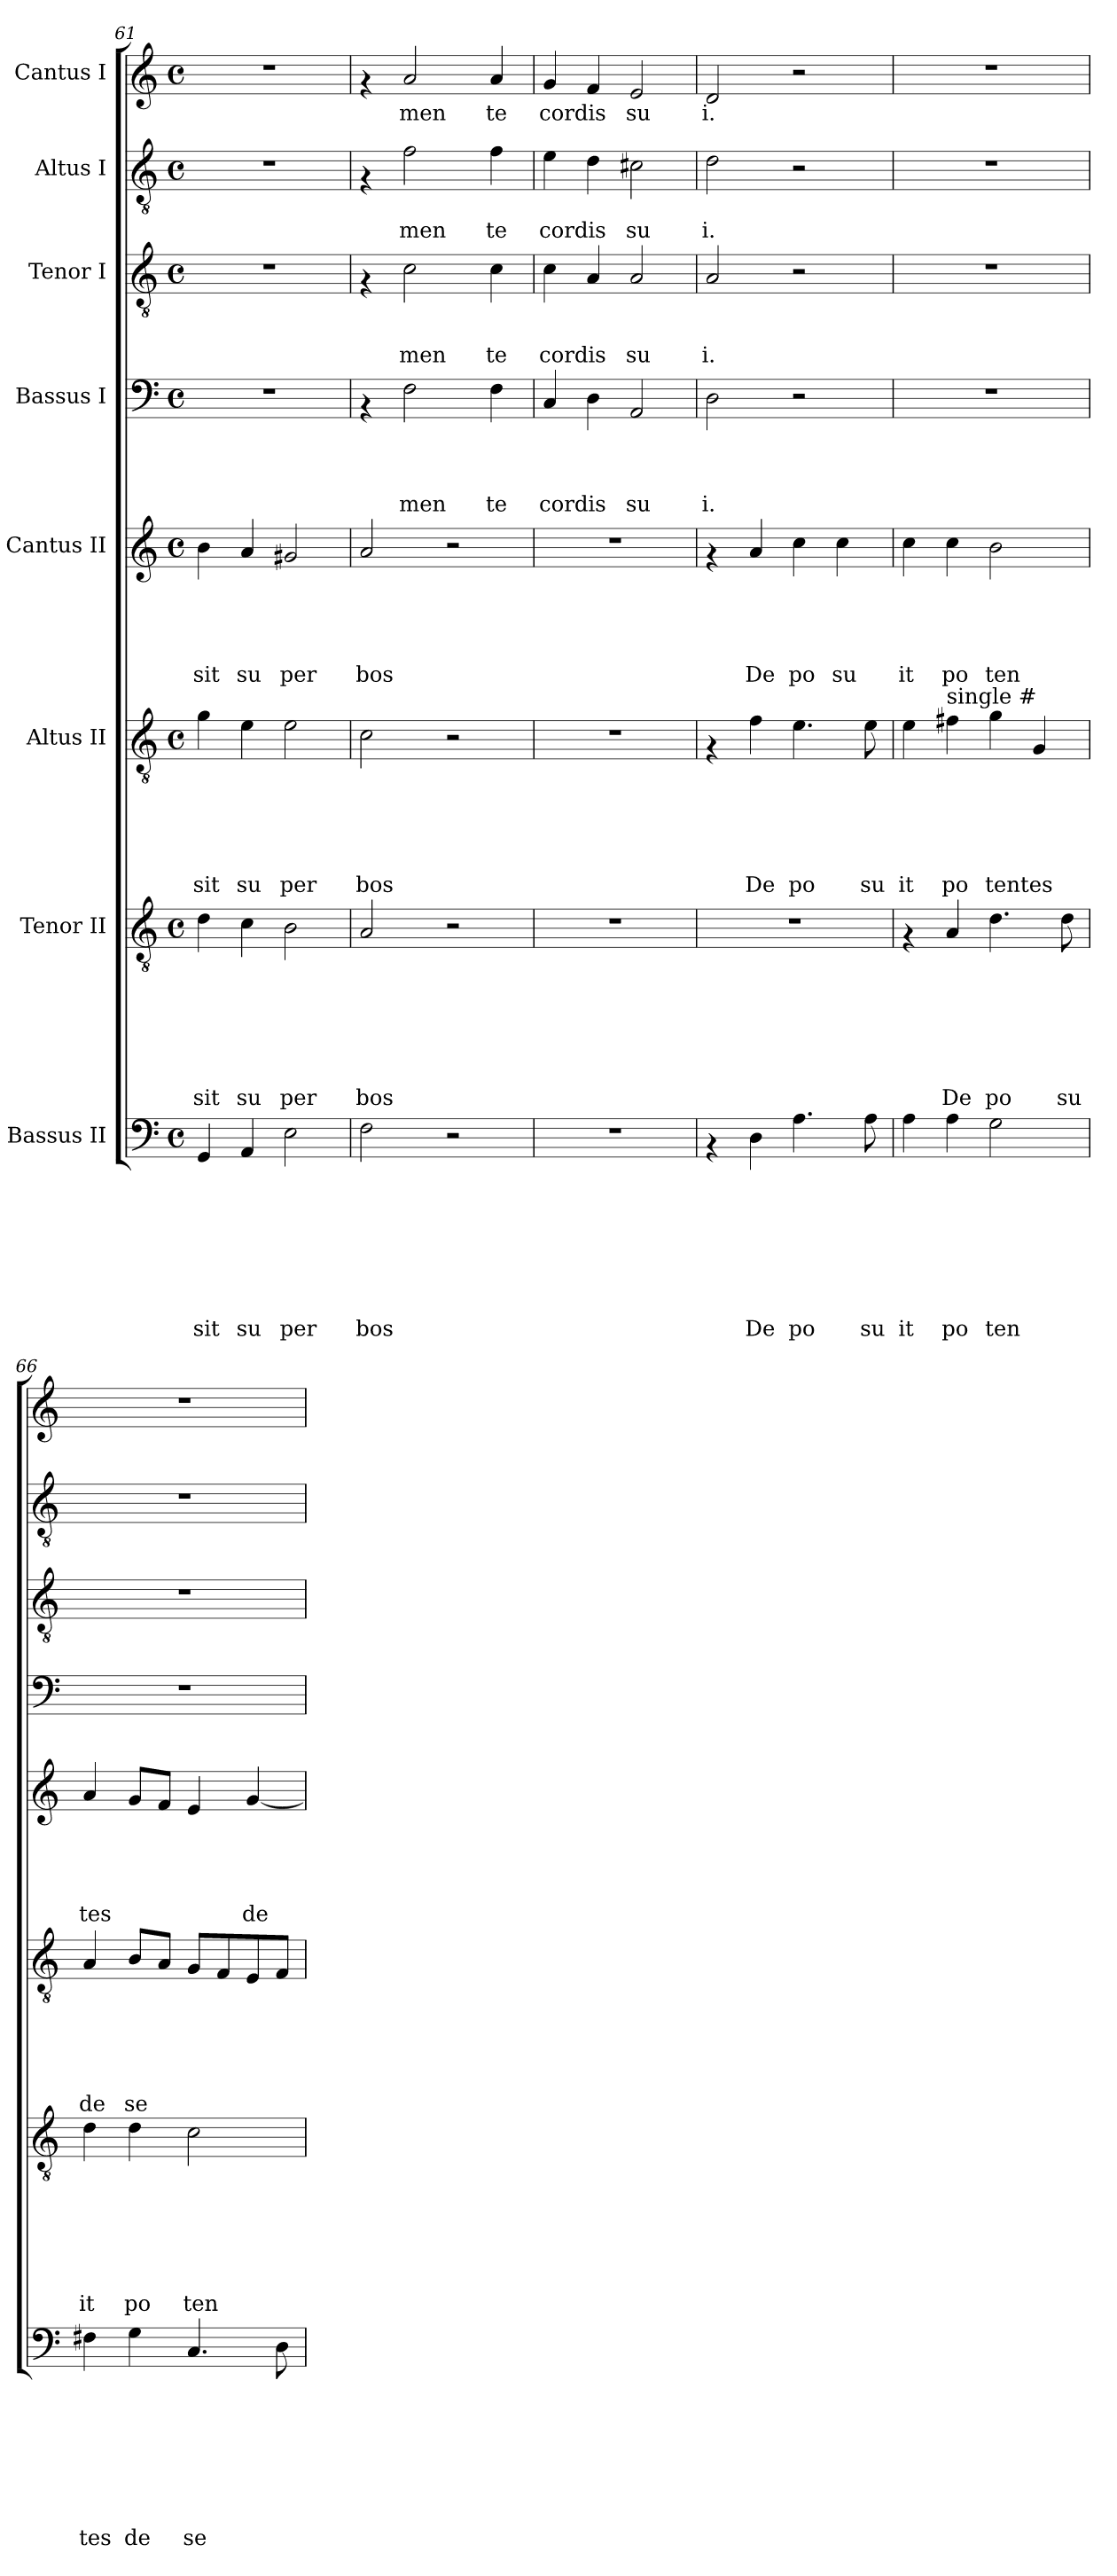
**kern	**text	**text	**text	**text	**text	**text	**text	**text	**kern	**text	**text	**text	**text	**text	**text	**text	**kern	**text	**text	**text	**text	**text	**text	**kern	**text	**text	**text	**text	**text	**kern	**text	**text	**text	**text	**kern	**text	**text	**text	**kern	**text	**text	**kern	**text
*part8	*part8	*part8	*part8	*part8	*part8	*part8	*part8	*part8	*part7	*part7	*part7	*part7	*part7	*part7	*part7	*part7	*part6	*part6	*part6	*part6	*part6	*part6	*part6	*part5	*part5	*part5	*part5	*part5	*part5	*part4	*part4	*part4	*part4	*part4	*part3	*part3	*part3	*part3	*part2	*part2	*part2	*part1	*part1
*staff8	*staff8	*staff8	*staff8	*staff8	*staff8	*staff8	*staff8	*staff8	*staff7	*staff7	*staff7	*staff7	*staff7	*staff7	*staff7	*staff7	*staff6	*staff6	*staff6	*staff6	*staff6	*staff6	*staff6	*staff5	*staff5	*staff5	*staff5	*staff5	*staff5	*staff4	*staff4	*staff4	*staff4	*staff4	*staff3	*staff3	*staff3	*staff3	*staff2	*staff2	*staff2	*staff1	*staff1
*I"Bassus II	*	*	*	*	*	*	*	*	*I"Tenor II	*	*	*	*	*	*	*	*I"Altus II	*	*	*	*	*	*	*I"Cantus II	*	*	*	*	*	*I"Bassus I	*	*	*	*	*I"Tenor I	*	*	*	*I"Altus I	*	*	*I"Cantus I	*
*clefF4	*	*	*	*	*	*	*	*	*clefGv2	*	*	*	*	*	*	*	*clefGv2	*	*	*	*	*	*	*clefG2	*	*	*	*	*	*clefF4	*	*	*	*	*clefGv2	*	*	*	*clefGv2	*	*	*clefG2	*
*k[]	*	*	*	*	*	*	*	*	*k[]	*	*	*	*	*	*	*	*k[]	*	*	*	*	*	*	*k[]	*	*	*	*	*	*k[]	*	*	*	*	*k[]	*	*	*	*k[]	*	*	*k[]	*
*C:	*	*	*	*	*	*	*	*	*C:	*	*	*	*	*	*	*	*C:	*	*	*	*	*	*	*C:	*	*	*	*	*	*C:	*	*	*	*	*C:	*	*	*	*C:	*	*	*C:	*
*M4/4	*	*	*	*	*	*	*	*	*M4/4	*	*	*	*	*	*	*	*M4/4	*	*	*	*	*	*	*M4/4	*	*	*	*	*	*M4/4	*	*	*	*	*M4/4	*	*	*	*M4/4	*	*	*M4/4	*
*met(c)	*	*	*	*	*	*	*	*	*met(c)	*	*	*	*	*	*	*	*met(c)	*	*	*	*	*	*	*met(c)	*	*	*	*	*	*met(c)	*	*	*	*	*met(c)	*	*	*	*met(c)	*	*	*met(c)	*
=61	=61	=61	=61	=61	=61	=61	=61	=61	=61	=61	=61	=61	=61	=61	=61	=61	=61	=61	=61	=61	=61	=61	=61	=61	=61	=61	=61	=61	=61	=61	=61	=61	=61	=61	=61	=61	=61	=61	=61	=61	=61	=61	=61
!	!	!	!	!	!	!	!	!LO:LY:b	!	!	!	!	!	!	!	!LO:LY:b	!	!	!	!	!	!	!LO:LY:b	!	!	!	!	!	!LO:LY:b	!	!	!	!	!	!	!	!	!	!	!	!	!	!
4GG/	.	.	.	.	.	.	.	sit	4d\	.	.	.	.	.	.	sit	4g\	.	.	.	.	.	sit	4b\	.	.	.	.	sit	1r	.	.	.	.	1r	.	.	.	1r	.	.	1r	.
!	!	!	!	!	!	!	!	!LO:LY:b	!	!	!	!	!	!	!	!LO:LY:b	!	!	!	!	!	!	!LO:LY:b	!	!	!	!	!	!LO:LY:b	!	!	!	!	!	!	!	!	!	!	!	!	!	!
4AA/	.	.	.	.	.	.	.	su	4c\	.	.	.	.	.	.	su	4e\	.	.	.	.	.	su	4a/	.	.	.	.	su	.	.	.	.	.	.	.	.	.	.	.	.	.	.
!	!	!	!	!	!	!	!	!LO:LY:b	!	!	!	!	!	!	!	!LO:LY:b	!	!	!	!	!	!	!LO:LY:b	!	!	!	!	!	!LO:LY:b	!	!	!	!	!	!	!	!	!	!	!	!	!	!
2E\	.	.	.	.	.	.	.	per	2B\	.	.	.	.	.	.	per	2e\	.	.	.	.	.	per	2g#X/	.	.	.	.	per	.	.	.	.	.	.	.	.	.	.	.	.	.	.
=62	=62	=62	=62	=62	=62	=62	=62	=62	=62	=62	=62	=62	=62	=62	=62	=62	=62	=62	=62	=62	=62	=62	=62	=62	=62	=62	=62	=62	=62	=62	=62	=62	=62	=62	=62	=62	=62	=62	=62	=62	=62	=62	=62
!	!	!	!	!	!	!	!	!LO:LY:b	!	!	!	!	!	!	!	!LO:LY:b	!	!	!	!	!	!	!LO:LY:b	!	!	!	!	!	!LO:LY:b	!	!	!	!	!	!	!	!	!	!	!	!	!	!
2F\	.	.	.	.	.	.	.	bos	2A/	.	.	.	.	.	.	bos	2c\	.	.	.	.	.	bos	2a/	.	.	.	.	bos	4rAA	.	.	.	.	4rF	.	.	.	4rF	.	.	4rf	.
!	!	!	!	!	!	!	!	!	!	!	!	!	!	!	!	!	!	!	!	!	!	!	!	!	!	!	!	!	!	!	!	!	!	!LO:LY:b	!	!	!	!LO:LY:b	!	!	!LO:LY:b	!	!LO:LY:b
.	.	.	.	.	.	.	.	.	.	.	.	.	.	.	.	.	.	.	.	.	.	.	.	.	.	.	.	.	.	2F\	.	.	.	men	2c\	.	.	men	2f\	.	men	2a/	men
2r	.	.	.	.	.	.	.	.	2r	.	.	.	.	.	.	.	2r	.	.	.	.	.	.	2r	.	.	.	.	.	.	.	.	.	.	.	.	.	.	.	.	.	.	.
!	!	!	!	!	!	!	!	!	!	!	!	!	!	!	!	!	!	!	!	!	!	!	!	!	!	!	!	!	!	!	!	!	!	!LO:LY:b	!	!	!	!LO:LY:b	!	!	!LO:LY:b	!	!LO:LY:b
.	.	.	.	.	.	.	.	.	.	.	.	.	.	.	.	.	.	.	.	.	.	.	.	.	.	.	.	.	.	4F\	.	.	.	te	4c\	.	.	te	4f\	.	te	4a/	te
=63	=63	=63	=63	=63	=63	=63	=63	=63	=63	=63	=63	=63	=63	=63	=63	=63	=63	=63	=63	=63	=63	=63	=63	=63	=63	=63	=63	=63	=63	=63	=63	=63	=63	=63	=63	=63	=63	=63	=63	=63	=63	=63	=63
!	!	!	!	!	!	!	!	!	!	!	!	!	!	!	!	!	!	!	!	!	!	!	!	!	!	!	!	!	!	!	!	!	!	!LO:LY:b	!	!	!	!LO:LY:b	!	!	!LO:LY:b	!	!LO:LY:b
1r	.	.	.	.	.	.	.	.	1r	.	.	.	.	.	.	.	1r	.	.	.	.	.	.	1r	.	.	.	.	.	4C/	.	.	.	cordis	4c\	.	.	cordis	4e\	.	cordis	4g/	cordis
.	.	.	.	.	.	.	.	.	.	.	.	.	.	.	.	.	.	.	.	.	.	.	.	.	.	.	.	.	.	4D\	.	.	.	.	4A/	.	.	.	4d\	.	.	4f/	.
!	!	!	!	!	!	!	!	!	!	!	!	!	!	!	!	!	!	!	!	!	!	!	!	!	!	!	!	!	!	!	!	!	!	!LO:LY:b	!	!	!	!LO:LY:b	!	!	!LO:LY:b	!	!LO:LY:b
.	.	.	.	.	.	.	.	.	.	.	.	.	.	.	.	.	.	.	.	.	.	.	.	.	.	.	.	.	.	2AA/	.	.	.	su	2A/	.	.	su	2c#X\	.	su	2e/	su
=64	=64	=64	=64	=64	=64	=64	=64	=64	=64	=64	=64	=64	=64	=64	=64	=64	=64	=64	=64	=64	=64	=64	=64	=64	=64	=64	=64	=64	=64	=64	=64	=64	=64	=64	=64	=64	=64	=64	=64	=64	=64	=64	=64
!	!	!	!	!	!	!	!	!	!	!	!	!	!	!	!	!	!	!	!	!	!	!	!	!	!	!	!	!	!	!	!	!	!	!LO:LY:b	!	!	!	!LO:LY:b	!	!	!LO:LY:b	!	!LO:LY:b
4rAA	.	.	.	.	.	.	.	.	1r	.	.	.	.	.	.	.	4rF	.	.	.	.	.	.	4rf	.	.	.	.	.	2D\	.	.	.	i.	2A/	.	.	i.	2d\	.	i.	2d/	i.
!	!	!	!	!	!	!	!	!LO:LY:b	!	!	!	!	!	!	!	!	!	!	!	!	!	!	!LO:LY:b	!	!	!	!	!	!LO:LY:b	!	!	!	!	!	!	!	!	!	!	!	!	!	!
4D\	.	.	.	.	.	.	.	De	.	.	.	.	.	.	.	.	4f\	.	.	.	.	.	De	4a/	.	.	.	.	De	.	.	.	.	.	.	.	.	.	.	.	.	.	.
!	!	!	!	!	!	!	!	!LO:LY:b	!	!	!	!	!	!	!	!	!	!	!	!	!	!	!LO:LY:b	!	!	!	!	!	!LO:LY:b	!	!	!	!	!	!	!	!	!	!	!	!	!	!
4.A\	.	.	.	.	.	.	.	po	.	.	.	.	.	.	.	.	4.e\	.	.	.	.	.	po	4cc\	.	.	.	.	po	2r	.	.	.	.	2r	.	.	.	2r	.	.	2r	.
!	!	!	!	!	!	!	!	!	!	!	!	!	!	!	!	!	!	!	!	!	!	!	!	!	!	!	!	!	!LO:LY:b	!	!	!	!	!	!	!	!	!	!	!	!	!	!
.	.	.	.	.	.	.	.	.	.	.	.	.	.	.	.	.	.	.	.	.	.	.	.	4cc\	.	.	.	.	su	.	.	.	.	.	.	.	.	.	.	.	.	.	.
!	!	!	!	!	!	!	!	!LO:LY:b	!	!	!	!	!	!	!	!	!	!	!	!	!	!	!LO:LY:b	!	!	!	!	!	!	!	!	!	!	!	!	!	!	!	!	!	!	!	!
8A\	.	.	.	.	.	.	.	su	.	.	.	.	.	.	.	.	8e\	.	.	.	.	.	su	.	.	.	.	.	.	.	.	.	.	.	.	.	.	.	.	.	.	.	.
=65	=65	=65	=65	=65	=65	=65	=65	=65	=65	=65	=65	=65	=65	=65	=65	=65	=65	=65	=65	=65	=65	=65	=65	=65	=65	=65	=65	=65	=65	=65	=65	=65	=65	=65	=65	=65	=65	=65	=65	=65	=65	=65	=65
!	!	!	!	!	!	!	!	!LO:LY:b	!	!	!	!	!	!	!	!	!	!	!	!	!	!	!LO:LY:b	!	!	!	!	!	!LO:LY:b	!	!	!	!	!	!	!	!	!	!	!	!	!	!
4A\	.	.	.	.	.	.	.	it	4rF	.	.	.	.	.	.	.	4e\	.	.	.	.	.	it	4cc\	.	.	.	.	it	1r	.	.	.	.	1r	.	.	.	1r	.	.	1r	.
!	!	!	!	!	!	!	!	!	!	!	!	!	!	!	!	!	!LO:TX:a:t=single #	!	!	!	!	!	!	!	!	!	!	!	!	!	!	!	!	!	!	!	!	!	!	!	!	!	!
!	!	!	!	!	!	!	!	!LO:LY:b	!	!	!	!	!	!	!	!LO:LY:b	!	!	!	!	!	!	!LO:LY:b	!	!	!	!	!	!LO:LY:b	!	!	!	!	!	!	!	!	!	!	!	!	!	!
4A\	.	.	.	.	.	.	.	po	4A/	.	.	.	.	.	.	De	4f#\	.	.	.	.	.	po	4cc\	.	.	.	.	po	.	.	.	.	.	.	.	.	.	.	.	.	.	.
!	!	!	!	!	!	!	!	!LO:LY:b	!	!	!	!	!	!	!	!LO:LY:b	!	!	!	!	!	!	!LO:LY:b	!	!	!	!	!	!LO:LY:b	!	!	!	!	!	!	!	!	!	!	!	!	!	!
2G\	.	.	.	.	.	.	.	ten	4.d\	.	.	.	.	.	.	po	4g\	.	.	.	.	.	tentes	2b\	.	.	.	.	ten	.	.	.	.	.	.	.	.	.	.	.	.	.	.
.	.	.	.	.	.	.	.	.	.	.	.	.	.	.	.	.	4G/	.	.	.	.	.	.	.	.	.	.	.	.	.	.	.	.	.	.	.	.	.	.	.	.	.	.
!	!	!	!	!	!	!	!	!	!	!	!	!	!	!	!	!LO:LY:b	!	!	!	!	!	!	!	!	!	!	!	!	!	!	!	!	!	!	!	!	!	!	!	!	!	!	!
.	.	.	.	.	.	.	.	.	8d\	.	.	.	.	.	.	su	.	.	.	.	.	.	.	.	.	.	.	.	.	.	.	.	.	.	.	.	.	.	.	.	.	.	.
=66	=66	=66	=66	=66	=66	=66	=66	=66	=66	=66	=66	=66	=66	=66	=66	=66	=66	=66	=66	=66	=66	=66	=66	=66	=66	=66	=66	=66	=66	=66	=66	=66	=66	=66	=66	=66	=66	=66	=66	=66	=66	=66	=66
!	!	!	!	!	!	!	!	!LO:LY:b	!	!	!	!	!	!	!	!LO:LY:b	!	!	!	!	!	!	!LO:LY:b	!	!	!	!	!	!LO:LY:b	!	!	!	!	!	!	!	!	!	!	!	!	!	!
4F#X\	.	.	.	.	.	.	.	tes	4d\	.	.	.	.	.	.	it	4A/	.	.	.	.	.	de	4a/	.	.	.	.	tes	1r	.	.	.	.	1r	.	.	.	1r	.	.	1r	.
!	!	!	!	!	!	!	!	!LO:LY:b	!	!	!	!	!	!	!	!LO:LY:b	!	!	!	!	!	!	!LO:LY:b	!	!	!	!	!	!	!	!	!	!	!	!	!	!	!	!	!	!	!	!
4G\	.	.	.	.	.	.	.	de	4d\	.	.	.	.	.	.	po	8B/L	.	.	.	.	.	se	8g/L	.	.	.	.	.	.	.	.	.	.	.	.	.	.	.	.	.	.	.
.	.	.	.	.	.	.	.	.	.	.	.	.	.	.	.	.	8A/J	.	.	.	.	.	.	8f/J	.	.	.	.	.	.	.	.	.	.	.	.	.	.	.	.	.	.	.
!	!	!	!	!	!	!	!	!LO:LY:b	!	!	!	!	!	!	!	!LO:LY:b	!	!	!	!	!	!	!	!	!	!	!	!	!	!	!	!	!	!	!	!	!	!	!	!	!	!	!
4.C/	.	.	.	.	.	.	.	se	2c\	.	.	.	.	.	.	ten	8G/L	.	.	.	.	.	.	4e/	.	.	.	.	.	.	.	.	.	.	.	.	.	.	.	.	.	.	.
.	.	.	.	.	.	.	.	.	.	.	.	.	.	.	.	.	8F/	.	.	.	.	.	.	.	.	.	.	.	.	.	.	.	.	.	.	.	.	.	.	.	.	.	.
!	!	!	!	!	!	!	!	!	!	!	!	!	!	!	!	!	!	!	!	!	!	!	!	!	!	!	!	!	!LO:LY:b	!	!	!	!	!	!	!	!	!	!	!	!	!	!
.	.	.	.	.	.	.	.	.	.	.	.	.	.	.	.	.	8E/	.	.	.	.	.	.	[<4g/	.	.	.	.	de	.	.	.	.	.	.	.	.	.	.	.	.	.	.
8D\	.	.	.	.	.	.	.	.	.	.	.	.	.	.	.	.	8F/J	.	.	.	.	.	.	.	.	.	.	.	.	.	.	.	.	.	.	.	.	.	.	.	.	.	.
=	=	=	=	=	=	=	=	=	=	=	=	=	=	=	=	=	=	=	=	=	=	=	=	=	=	=	=	=	=	=	=	=	=	=	=	=	=	=	=	=	=	=	=
*-	*-	*-	*-	*-	*-	*-	*-	*-	*-	*-	*-	*-	*-	*-	*-	*-	*-	*-	*-	*-	*-	*-	*-	*-	*-	*-	*-	*-	*-	*-	*-	*-	*-	*-	*-	*-	*-	*-	*-	*-	*-	*-	*-
